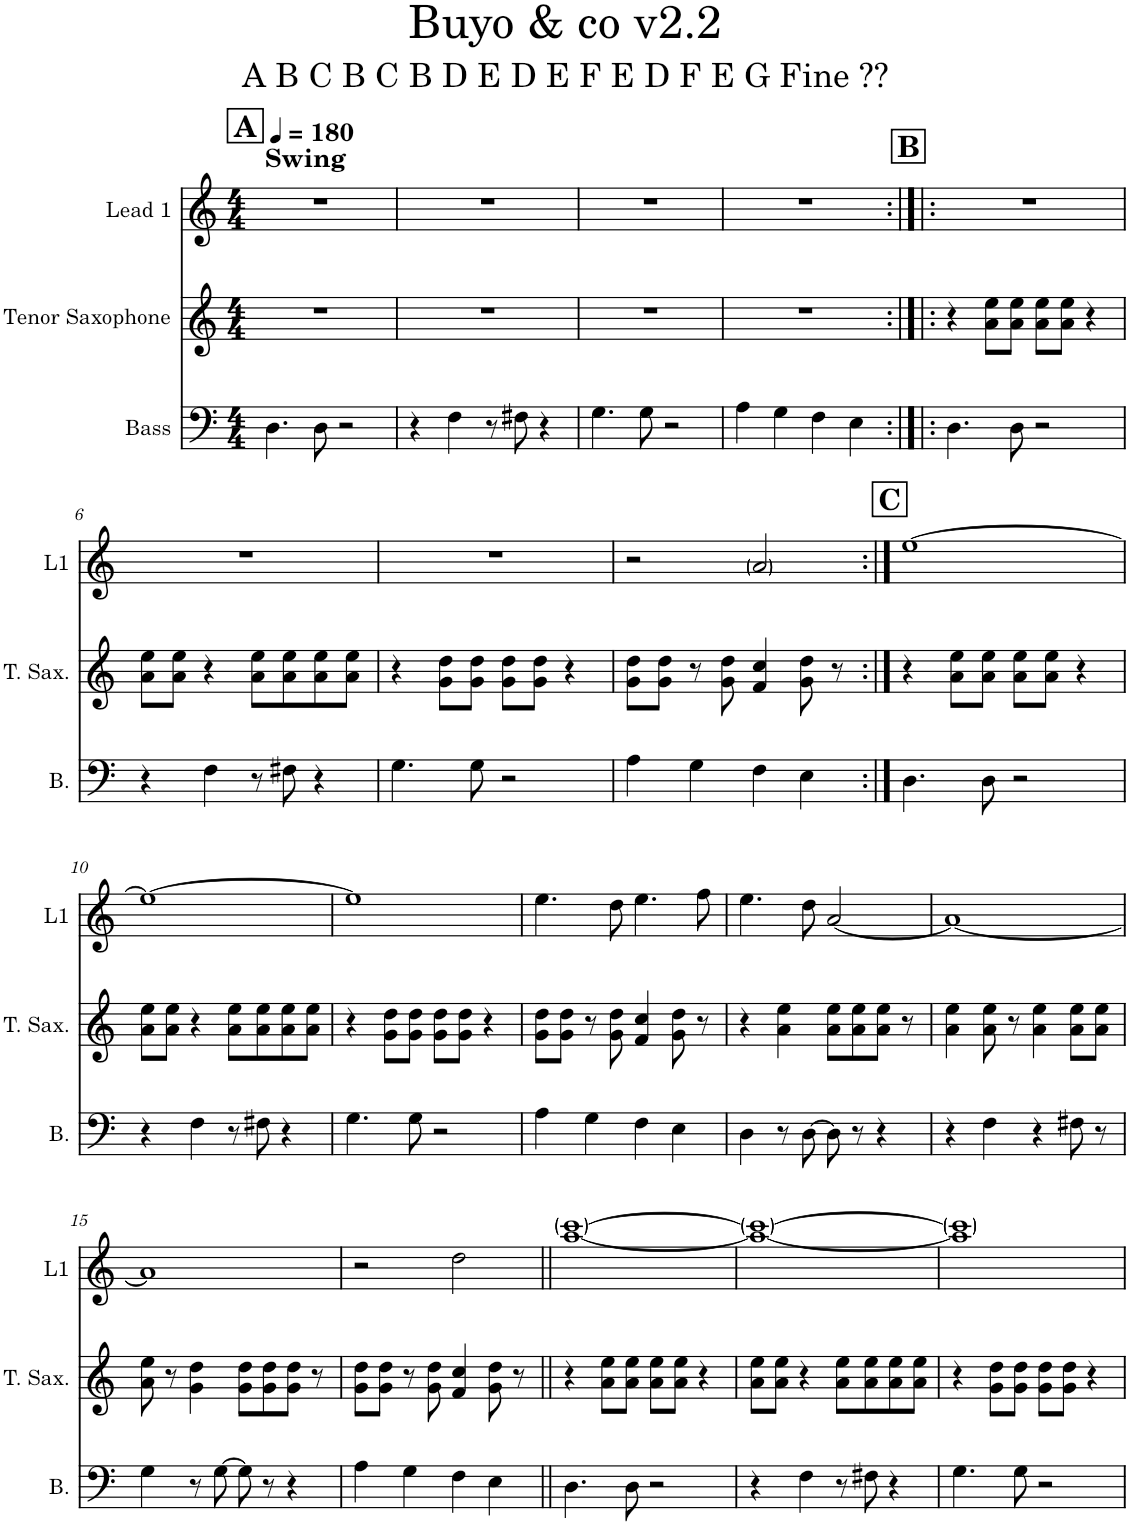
**kern	**kern	**kern
*part3	*part2	*part1
*staff3	*staff2	*staff1
*I"Bass	*I"Tenor Saxophone	*I"Lead 1
*I'B.	*I'T. Sax.	*I'L1
*clefF4	*clefG2	*clefG2
*	*Trd8c14	*Trd1c2
*k[]	*k[]	*k[]
*M4/4	*M4/4	*M4/4
*MM180	*MM180	*MM180
!!LO:REH:place=s1:a:B:cj:fs=14:t=A
=1	=1	=1
!	!	!LO:TX:a:B:t=Swing
4.D\	1r	1r
8D\	.	.
2r	.	.
=2	=2	=2
4r	1r	1r
4F\	.	.
8r	.	.
8F#X\	.	.
4r	.	.
=3	=3	=3
4.G\	1r	1r
8G\	.	.
2r	.	.
=4	=4	=4
4A\	1r	1r
4G\	.	.
4F\	.	.
4E\	.	.
!!LO:REH:place=s1:a:B:cj:fs=14:t=B
=5:|!|:	=5:|!|:	=5:|!|:
4.D\	4r	1r
.	8a\ 8ee\L	.
8D\	8a\ 8ee\J	.
2r	8a\ 8ee\L	.
.	8a\ 8ee\J	.
.	4r	.
!!LO:LB:g=z
=6	=6	=6
4r	8a\ 8ee\L	1r
.	8a\ 8ee\J	.
4F\	4r	.
8r	8a\ 8ee\L	.
8F#X\	8a\ 8ee\	.
4r	8a\ 8ee\	.
.	8a\ 8ee\J	.
=7	=7	=7
4.G\	4r	1r
.	8g\ 8dd\L	.
8G\	8g\ 8dd\J	.
2r	8g\ 8dd\L	.
.	8g\ 8dd\J	.
.	4r	.
=8	=8	=8
4A\	8g\ 8dd\L	2r
.	8g\ 8dd\J	.
4G\	8r	.
.	8g\ 8dd\	.
4F\	4f/ 4cc/	2a/
4E\	8g\ 8dd\	.
.	8r	.
!!LO:REH:place=s1:a:B:cj:fs=14:t=C
=9:|!	=9:|!	=9:|!
4.D\	4r	[1ee
.	8a\ 8ee\L	.
8D\	8a\ 8ee\J	.
2r	8a\ 8ee\L	.
.	8a\ 8ee\J	.
.	4r	.
!!LO:LB:g=z
=10	=10	=10
4r	8a\ 8ee\L	1ee_
.	8a\ 8ee\J	.
4F\	4r	.
8r	8a\ 8ee\L	.
8F#X\	8a\ 8ee\	.
4r	8a\ 8ee\	.
.	8a\ 8ee\J	.
=11	=11	=11
4.G\	4r	1ee]
.	8g\ 8dd\L	.
8G\	8g\ 8dd\J	.
2r	8g\ 8dd\L	.
.	8g\ 8dd\J	.
.	4r	.
=12	=12	=12
4A\	8g\ 8dd\L	4.ee\
.	8g\ 8dd\J	.
4G\	8r	.
.	8g\ 8dd\	8dd\
4F\	4f/ 4cc/	4.ee\
4E\	8g\ 8dd\	.
.	8r	8ff\
=13	=13	=13
4D\	4r	4.ee\
8r	4a\ 4ee\	.
[8D\	.	8dd\
8D\]	8a\ 8ee\L	[2a/
8r	8a\ 8ee\	.
4r	8a\ 8ee\J	.
.	8r	.
=14	=14	=14
4r	4a\ 4ee\	1a_
4F\	8a\ 8ee\	.
.	8r	.
4r	4a\ 4ee\	.
8F#X\	8a\ 8ee\L	.
8r	8a\ 8ee\J	.
!!LO:LB:g=z
=15	=15	=15
4G\	8a\ 8ee\	1a]
.	8r	.
8r	4g\ 4dd\	.
[8G\	.	.
8G\]	8g\ 8dd\L	.
8r	8g\ 8dd\	.
4r	8g\ 8dd\J	.
.	8r	.
=16	=16	=16
4A\	8g\ 8dd\L	2r
.	8g\ 8dd\J	.
4G\	8r	.
.	8g\ 8dd\	.
4F\	4f/ 4cc/	2dd\
4E\	8g\ 8dd\	.
.	8r	.
=17||	=17||	=17||
4.D\	4r	[1aa [1ccc
.	8a\ 8ee\L	.
8D\	8a\ 8ee\J	.
2r	8a\ 8ee\L	.
.	8a\ 8ee\J	.
.	4r	.
=18	=18	=18
4r	8a\ 8ee\L	1aa_ 1ccc_
.	8a\ 8ee\J	.
4F\	4r	.
8r	8a\ 8ee\L	.
8F#X\	8a\ 8ee\	.
4r	8a\ 8ee\	.
.	8a\ 8ee\J	.
=19	=19	=19
4.G\	4r	1aa] 1ccc]
.	8g\ 8dd\L	.
8G\	8g\ 8dd\J	.
2r	8g\ 8dd\L	.
.	8g\ 8dd\J	.
.	4r	.
=	=	=
*-	*-	*-
